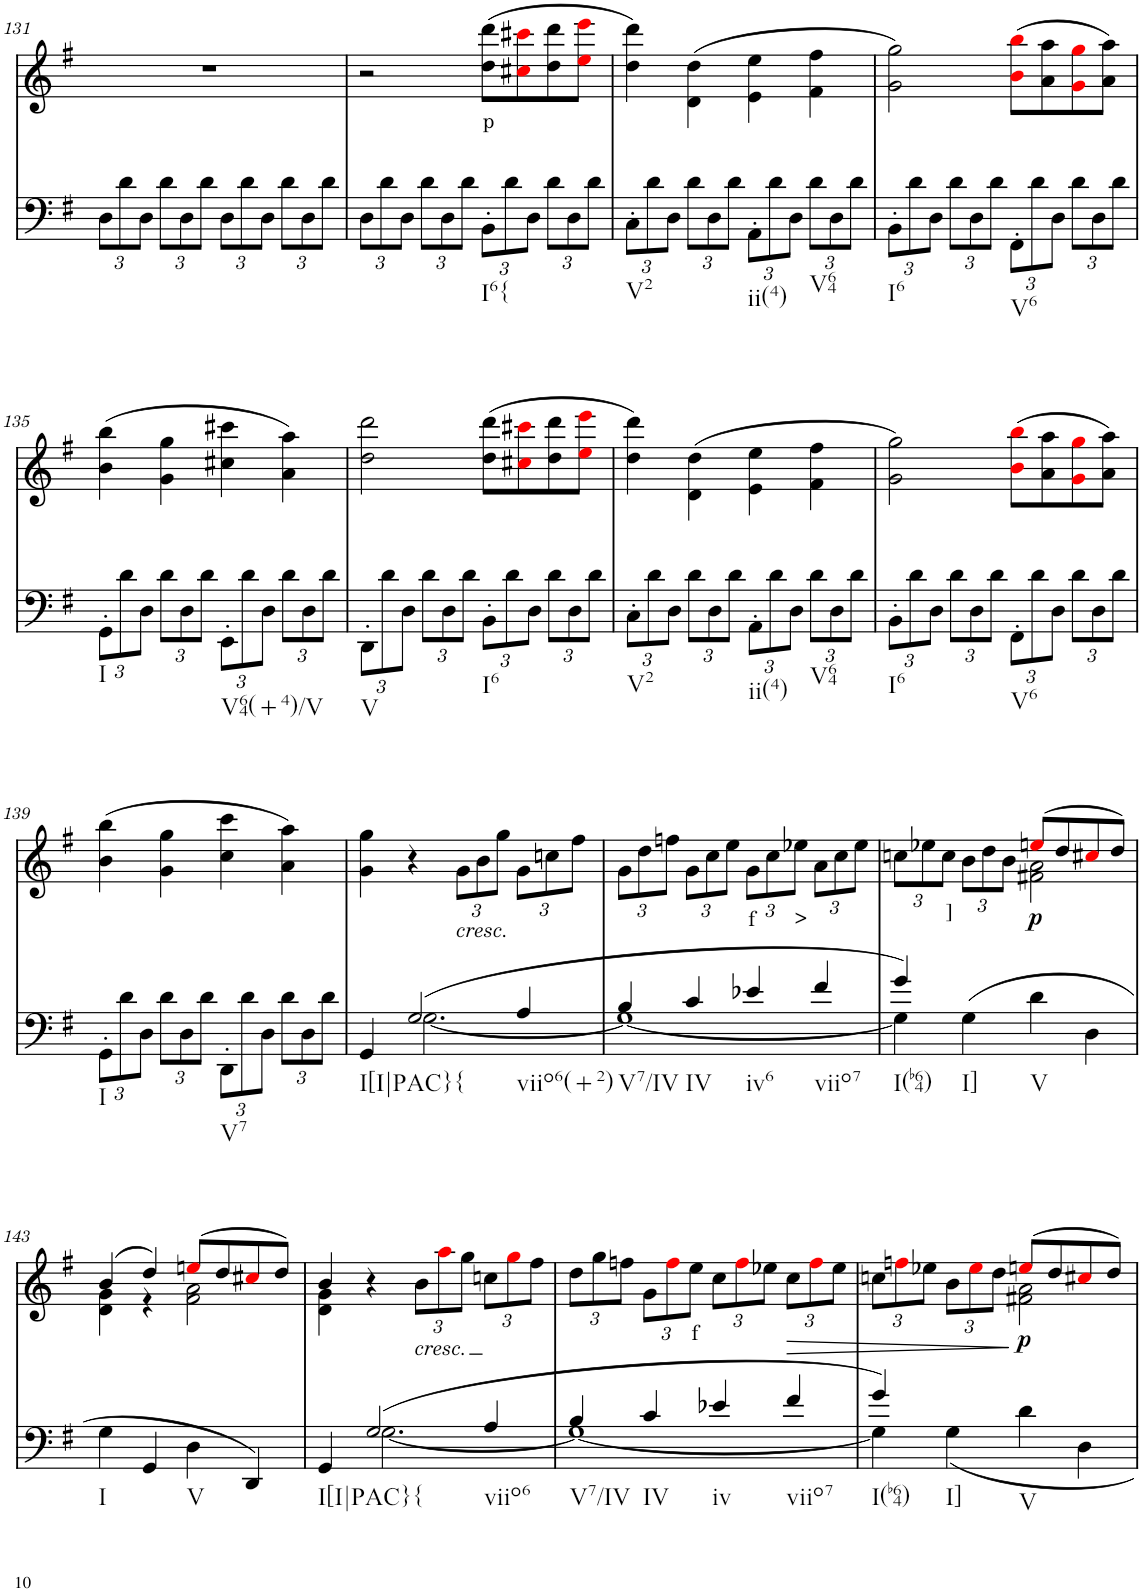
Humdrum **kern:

**kern	**kern	**text	**dynam
*part2	*part1	*part1	*part1
*staff2	*staff1	*staff1	*staff1
*I"piano	*I"piano	*	*
*I'Pno	*I'Pno	*	*
!!LO:PB:g=z
*clefF4	*clefG2	*	*
*k[f#]	*k[f#]	*	*
*G:	*G:	*	*
*M2/2	*M2/2	*	*
*met(c|)	*met(c|)	*	*
*Xbrackettup	*	*	*
=131	=131	=131	=131
12D\L	1r	.	.
12d\	.	.	.
12D\J	.	.	.
12d\L	.	.	.
12D\	.	.	.
12d\J	.	.	.
12D\L	.	.	.
12d\	.	.	.
12D\J	.	.	.
12d\L	.	.	.
12D\	.	.	.
12d\J	.	.	.
=132	=132	=132	=132
12D\L	2r	.	.
12d\	.	.	.
12D\J	.	.	.
12d\L	.	.	.
12D\	.	.	.
12d\J	.	.	.
!LO:TX:b:t=I6{	!	!	!
!	!	!LO:LY:b	!
12BB'\L	(8dd\ 8ddd\L	p	.
12d\	.	.	.
.	8cc#Xi\ 8ccc#Xi\	.	.
12D\J	.	.	.
12d\L	8dd\ 8ddd\	.	.
12D\	.	.	.
.	8eei\ 8eeei\J	.	.
12d\J	.	.	.
=133	=133	=133	=133
!LO:TX:b:t=V2	!	!	!
12C'\L	4dd\ 4ddd\)	.	.
12d\	.	.	.
12D\J	.	.	.
12d\L	(4d\ 4dd\	.	.
12D\	.	.	.
12d\J	.	.	.
!LO:TX:b:t=ii(4)	!	!	!
12AA'\L	4e\ 4ee\	.	.
12d\	.	.	.
12D\J	.	.	.
!LO:TX:b:t=V64	!	!	!
12d\L	4f#\ 4ff#\	.	.
12D\	.	.	.
12d\J	.	.	.
=134	=134	=134	=134
!LO:TX:b:t=I6	!	!	!
12BB'\L	2g\ 2gg\)	.	.
12d\	.	.	.
12D\J	.	.	.
12d\L	.	.	.
12D\	.	.	.
12d\J	.	.	.
!LO:TX:b:t=V6	!	!	!
12FF#'\L	(8bi\ 8bbi\L	.	.
12d\	.	.	.
.	8a\ 8aa\	.	.
12D\J	.	.	.
12d\L	8gi\ 8ggi\	.	.
12D\	.	.	.
.	8a\ 8aa\J)	.	.
12d\J	.	.	.
!!LO:LB:g=z
=135	=135	=135	=135
!LO:TX:b:t=I	!	!	!
12GG'\L	(4b\ 4bb\	.	.
12d\	.	.	.
12D\J	.	.	.
12d\L	4g\ 4gg\	.	.
12D\	.	.	.
12d\J	.	.	.
!LO:TX:b:t=V64(+4)/V	!	!	!
12EE'\L	4cc#X\ 4ccc#X\	.	.
12d\	.	.	.
12D\J	.	.	.
12d\L	4a\ 4aa\)	.	.
12D\	.	.	.
12d\J	.	.	.
=136	=136	=136	=136
!LO:TX:b:t=V	!	!	!
12DD'\L	2dd\ 2ddd\	.	.
12d\	.	.	.
12D\J	.	.	.
12d\L	.	.	.
12D\	.	.	.
12d\J	.	.	.
!LO:TX:b:t=I6	!	!	!
12BB'\L	(8dd\ 8ddd\L	.	.
12d\	.	.	.
.	8cc#Xi\ 8ccc#Xi\	.	.
12D\J	.	.	.
12d\L	8dd\ 8ddd\	.	.
12D\	.	.	.
.	8eei\ 8eeei\J	.	.
12d\J	.	.	.
=137	=137	=137	=137
!LO:TX:b:t=V2	!	!	!
12C'\L	4dd\ 4ddd\)	.	.
12d\	.	.	.
12D\J	.	.	.
12d\L	(4d\ 4dd\	.	.
12D\	.	.	.
12d\J	.	.	.
!LO:TX:b:t=ii(4)	!	!	!
12AA'\L	4e\ 4ee\	.	.
12d\	.	.	.
12D\J	.	.	.
!LO:TX:b:t=V64	!	!	!
12d\L	4f#\ 4ff#\	.	.
12D\	.	.	.
12d\J	.	.	.
=138	=138	=138	=138
!LO:TX:b:t=I6	!	!	!
12BB'\L	2g\ 2gg\)	.	.
12d\	.	.	.
12D\J	.	.	.
12d\L	.	.	.
12D\	.	.	.
12d\J	.	.	.
!LO:TX:b:t=V6	!	!	!
12FF#'\L	(8bi\ 8bbi\L	.	.
12d\	.	.	.
.	8a\ 8aa\	.	.
12D\J	.	.	.
12d\L	8gi\ 8ggi\	.	.
12D\	.	.	.
.	8a\ 8aa\J)	.	.
12d\J	.	.	.
!!LO:LB:g=z
=139	=139	=139	=139
!LO:TX:b:t=I	!	!	!
12GG'\L	(4b\ 4bb\	.	.
12d\	.	.	.
12D\J	.	.	.
12d\L	4g\ 4gg\	.	.
12D\	.	.	.
12d\J	.	.	.
!LO:TX:b:t=V7	!	!	!
12DD'\L	4cc\ 4ccc\	.	.
12d\	.	.	.
12D\J	.	.	.
12d\L	4a\ 4aa\)	.	.
12D\	.	.	.
12d\J	.	.	.
=140	=140	=140	=140
*^	*	*	*
!LO:TX:b:t=I[I|PAC}	!	!	!	!
4GG/	4ryy	4g\ 4gg\	.	.
!LO:TX:b:t={	!	!	!	!
(2G/	[2.G\	4r	.	.
*	*	*Xbrackettup	*	*
!	!	!LO:TX:b:i:t=cresc.	!	!
!	!	!	!LO:LY:b	!
.	.	12g\L	<	.
.	.	12b\	.	.
.	.	12gg\J	.	.
!LO:TX:b:t=viio6(+2)	!	!	!	!
4A/	.	12g\L	.	.
.	.	12ccn\	.	.
.	.	12ff#\J	.	.
=141	=141	=141	=141	=141
!LO:TX:b:t=V7/IV	!	!	!	!
4B/	1G_	12g\L	.	.
.	.	12dd\	.	.
.	.	12ffn\J	.	.
!LO:TX:b:t=IV	!	!	!	!
4c/	.	12g\L	.	.
.	.	12cc\	.	.
.	.	12ee\J	.	.
!LO:TX:b:t=iv6	!	!	!	!
!	!	!	!LO:LY:b	!
4e-X/	.	12g\L	f	.
.	.	12cc\	.	.
!	!	!	!LO:LY:b	!
.	.	12ee-X\J	>	.
!LO:TX:b:t=viio7	!	!	!	!
4f#/	.	12a\L	.	.
.	.	12cc\	.	.
.	.	12ee-\J	.	.
=142	=142	=142	=142	=142
*	*	*^	*	*
!LO:TX:b:t=I(b64)	!	!	!	!	!
4g/)	4G\]	2ryy	12ccn\L	.	.
.	.	.	12ee-X\	.	.
!	!	!	!	!LO:LY:b	!
.	.	.	12cc\J	]	.
!LO:TX:b:t=I]	!	!	!	!	!
!LO:TX:b:t=V	!	!	!	!	!
2ryy	(>4G\	.	12b\L	.	.
.	.	.	12dd\	.	.
.	.	.	12b\J	.	.
!	!	!	!	!LO:LY:b	!LO:DY:b
.	4d\	(8eeni/L	2f#X\ 2a\	p	p
.	.	8dd/	.	.	.
4ryy	4D\	8cc#Xi/	.	.	.
.	.	8dd/J)	.	.	.
*v	*v	*	*	*	*
!!LO:LB:g=z	!!
=143	=143	=143	=143	=143
!LO:TX:b:t=I	!	!	!	!
4G\	(4b/	4d\ 4g\	.	.
4GG/	4dd/)	4r	.	.
!LO:TX:b:t=V	!	!	!	!
4D\	(8eeni/L	2f#\ 2a\	.	.
.	8dd/	.	.	.
4DD/)	8cc#Xi/	.	.	.
.	8dd/J)	.	.	.
=144	=144	=144	=144	=144
*^	*	*	*	*
!LO:TX:b:t=I[I|PAC}	!	!	!	!	!
4GG/	4ryy	4b/	4d\ 4g\	.	.
!LO:TX:b:t={	!	!	!	!	!
(2G/	[2.G\	4r	2.ryy	.	.
!	!	!LO:TX:b:i:t=cresc.	!	!	!
!	!	!	!	!LO:LY:b	!
.	.	12b\L	.	<	.
.	.	12aai\	.	.	.
.	.	12gg\J	.	.	.
!LO:TX:b:t=viio6	!	!	!	!	!
4A/	.	12ccn\L	.	.	.
.	.	12ggi\	.	.	.
.	.	12ff#\J	.	.	.
*	*	*v	*v	*	*
=145	=145	=145	=145	=145
!LO:TX:b:t=V7/IV	!	!	!	!
4B/	1G_	12dd\L	.	.
.	.	12gg\	.	.
.	.	12ffn\J	.	.
!LO:TX:b:t=IV	!	!	!	!
4c/	.	12g\L	.	.
.	.	12ffi\	.	.
!	!	!	!LO:LY:b	!
.	.	12ee\J	f	.
!LO:TX:b:t=iv	!	!	!	!
4e-X/	.	12cc\L	.	.
.	.	12ffi\	.	.
!	!	!	!LO:LY:b	!
.	.	12ee-X\J	>	.
!LO:TX:b:t=viio7	!	!	!	!
4f#/	.	12cc\L	.	.
.	.	12ffi\	.	.
.	.	12ee-\J	.	.
=146	=146	=146	=146	=146
*	*	*^	*	*
!LO:TX:b:t=I(b64)	!	!	!	!	!
4g/)	4G\]	2ryy	12ccn\L	.	.
!	!	!	!	!LO:LY:b	!
.	.	.	12ffni\	]	.
.	.	.	12ee-X\J	.	.
!LO:TX:b:t=I]	!	!	!	!	!
4G\	2.ryy	.	12b\L	.	.
.	.	.	12ee-i\	.	.
!	!	!	!	!LO:LY:b	!
.	.	.	12dd\J	p	.
!LO:TX:b:t=V	!	!	!	!	!
!	!	!	!	!	!LO:DY:b
4d\	.	(8eeni/L	2f#X\ 2a\	.	p
.	.	8dd/	.	.	.
4D\	.	8cc#Xi/	.	.	.
.	.	8dd/J)	.	.	.
*v	*v	*	*	*	*
*	*v	*v	*	*
=	=	=	=
*-	*-	*-	*-
